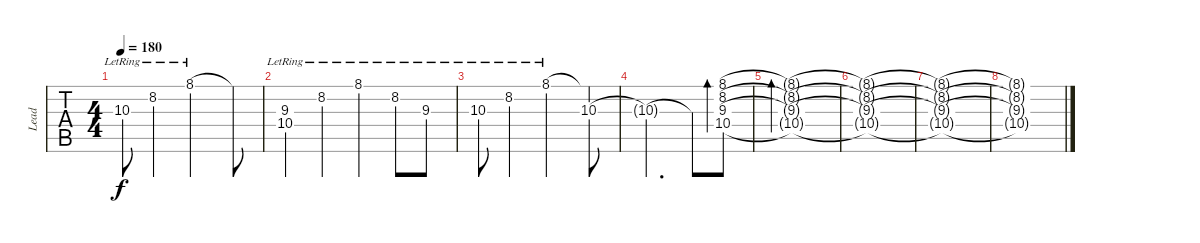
\track ("Lead" "Lead") {instrument overdrivenguitar}
\staff {tabs}
\tuning (E4 B3 G3 D3 A2 E2) {hide}
\ts (4 4)
\tempo 180
\clef g2
\ks c
10.3{lr}.8{dy f} 8.2{lr}.4 8.1{lr}.2 8.1{t}.8 |
(9.3{lr} 10.4{lr}).4 8.2{lr}.4 8.1{lr}.4 8.2{lr}.8 9.3{lr}.8 |
10.3{lr}.8 8.2{lr}.4 8.1{lr}.2 (8.1{t} 10.3).8 |
10.3{t}.2{d} 10.3{t}.8 (8.1 8.2 9.3 10.4).8{bd 480} |
(8.1{t} 8.2{t} 9.3{t} 10.4{t}).1{bd 480} |
(8.1{t} 8.2{t} 9.3{t} 10.4{t}).1 |
(8.1{t} 8.2{t} 9.3{t} 10.4{t}).1 |
(8.1{t} 8.2{t} 9.3{t} 10.4{t}).1
